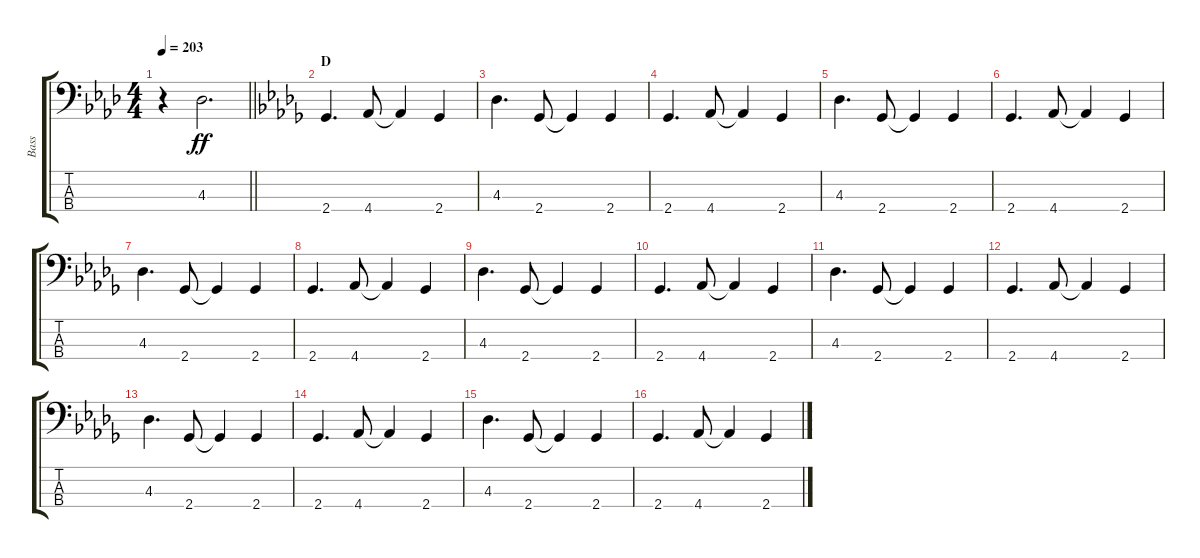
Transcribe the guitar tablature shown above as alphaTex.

\track ("Bass" "Bass") {instrument electricbassfinger}
\staff {score tabs}
\tuning (G2 D2 A1 E1) {hide}
\ts (4 4)
\tempo 203
\clef f4
\barLineRight lightlight
\ks ab
r.4{dy ff} 4.3.2{d} |
\section ("" "D")
\ks db
2.4.4{d} 4.4.8 4.4{t}.4 2.4.4 |
4.3.4{d} 2.4.8 2.4{t}.4 2.4.4 |
2.4.4{d} 4.4.8 4.4{t}.4 2.4.4 |
4.3.4{d} 2.4.8 2.4{t}.4 2.4.4 |
2.4.4{d} 4.4.8 4.4{t}.4 2.4.4 |
4.3.4{d} 2.4.8 2.4{t}.4 2.4.4 |
2.4.4{d} 4.4.8 4.4{t}.4 2.4.4 |
4.3.4{d} 2.4.8 2.4{t}.4 2.4.4 |
2.4.4{d} 4.4.8 4.4{t}.4 2.4.4 |
4.3.4{d} 2.4.8 2.4{t}.4 2.4.4 |
2.4.4{d} 4.4.8 4.4{t}.4 2.4.4 |
4.3.4{d} 2.4.8 2.4{t}.4 2.4.4 |
2.4.4{d} 4.4.8 4.4{t}.4 2.4.4 |
4.3.4{d} 2.4.8 2.4{t}.4 2.4.4 |
2.4.4{d} 4.4.8 4.4{t}.4 2.4.4
